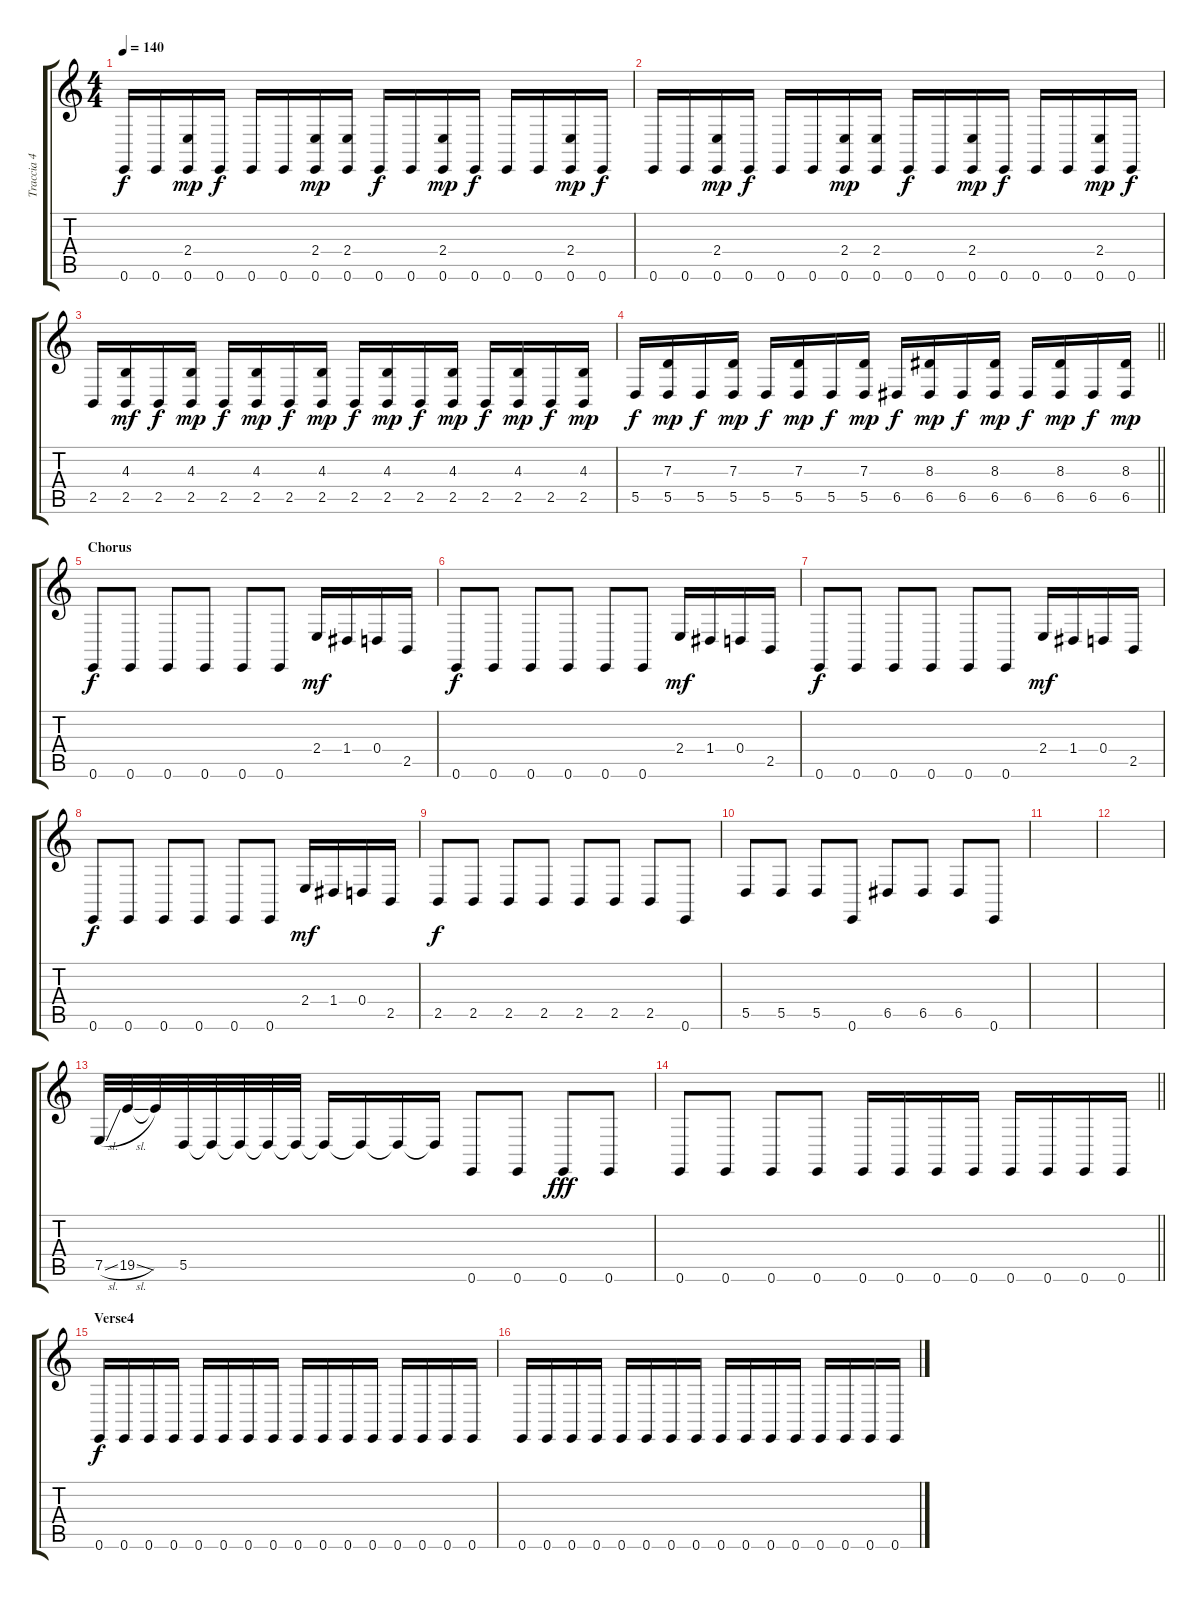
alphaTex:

\track ("Traccia 4" "Traccia 4") {instrument lead2sawtooth}
\staff {score tabs}
\tuning (E4 B3 G3 D3 A2 E2) {hide}
\ts (4 4)
\tempo 140
\clef g2
\ks c
0.6.16{dy f} 0.6.16 (2.4 0.6).16{dy mp} 0.6.16{dy f} 0.6.16 0.6.16 (2.4 0.6).16{dy mp} (2.4 0.6).16 0.6.16{dy f} 0.6.16 (2.4 0.6).16{dy mp} 0.6.16{dy f} 0.6.16 0.6.16 (2.4 0.6).16{dy mp} 0.6.16{dy f} |
0.6.16 0.6.16 (2.4 0.6).16{dy mp} 0.6.16{dy f} 0.6.16 0.6.16 (2.4 0.6).16{dy mp} (2.4 0.6).16 0.6.16{dy f} 0.6.16 (2.4 0.6).16{dy mp} 0.6.16{dy f} 0.6.16 0.6.16 (2.4 0.6).16{dy mp} 0.6.16{dy f} |
2.5.16 (4.3 2.5).16{dy mf} 2.5.16{dy f} (4.3 2.5).16{dy mp} 2.5.16{dy f} (4.3 2.5).16{dy mp} 2.5.16{dy f} (4.3 2.5).16{dy mp} 2.5.16{dy f} (4.3 2.5).16{dy mp} 2.5.16{dy f} (4.3 2.5).16{dy mp} 2.5.16{dy f} (4.3 2.5).16{dy mp} 2.5.16{dy f} (4.3 2.5).16{dy mp} |
\barLineRight lightlight
5.5.16{dy f} (7.3 5.5).16{dy mp} 5.5.16{dy f} (7.3 5.5).16{dy mp} 5.5.16{dy f} (7.3 5.5).16{dy mp} 5.5.16{dy f} (7.3 5.5).16{dy mp} 6.5.16{dy f} (8.3 6.5).16{dy mp} 6.5.16{dy f} (8.3 6.5).16{dy mp} 6.5.16{dy f} (8.3 6.5).16{dy mp} 6.5.16{dy f} (8.3 6.5).16{dy mp} |
\section ("" "Chorus")
0.6.8{dy f} 0.6.8 0.6.8 0.6.8 0.6.8 0.6.8 2.4.16{dy mf} 1.4.16 0.4.16 2.5.16 |
0.6.8{dy f} 0.6.8 0.6.8 0.6.8 0.6.8 0.6.8 2.4.16{dy mf} 1.4.16 0.4.16 2.5.16 |
0.6.8{dy f} 0.6.8 0.6.8 0.6.8 0.6.8 0.6.8 2.4.16{dy mf} 1.4.16 0.4.16 2.5.16 |
0.6.8{dy f} 0.6.8 0.6.8 0.6.8 0.6.8 0.6.8 2.4.16{dy mf} 1.4.16 0.4.16 2.5.16 |
2.5.8{dy f} 2.5.8 2.5.8 2.5.8 2.5.8 2.5.8 2.5.8 0.6.8 |
5.5.8 5.5.8 5.5.8 0.6.8 6.5.8 6.5.8 6.5.8 0.6.8 |
|
|
7.5{sl}.32 19.5{sl}.32 19.5{t}.32 5.5.32 5.5{t}.32 5.5{t}.32 5.5{t}.32{volume 0} 5.5{t}.32 5.5{t}.16 5.5{t}.16 5.5{t}.16 5.5{t}.16 0.6.8{volume 14} 0.6.8 0.6.8{dy fff} 0.6.8 |
\barLineRight lightlight
0.6.8 0.6.8 0.6.8 0.6.8 0.6.16 0.6.16 0.6.16 0.6.16 0.6.16 0.6.16 0.6.16 0.6.16 |
\section ("" "Verse4")
0.6.16{dy f} 0.6.16 0.6.16 0.6.16 0.6.16 0.6.16 0.6.16 0.6.16 0.6.16 0.6.16 0.6.16 0.6.16 0.6.16 0.6.16 0.6.16 0.6.16 |
0.6.16 0.6.16 0.6.16 0.6.16 0.6.16 0.6.16 0.6.16 0.6.16 0.6.16 0.6.16 0.6.16 0.6.16 0.6.16 0.6.16 0.6.16 0.6.16
